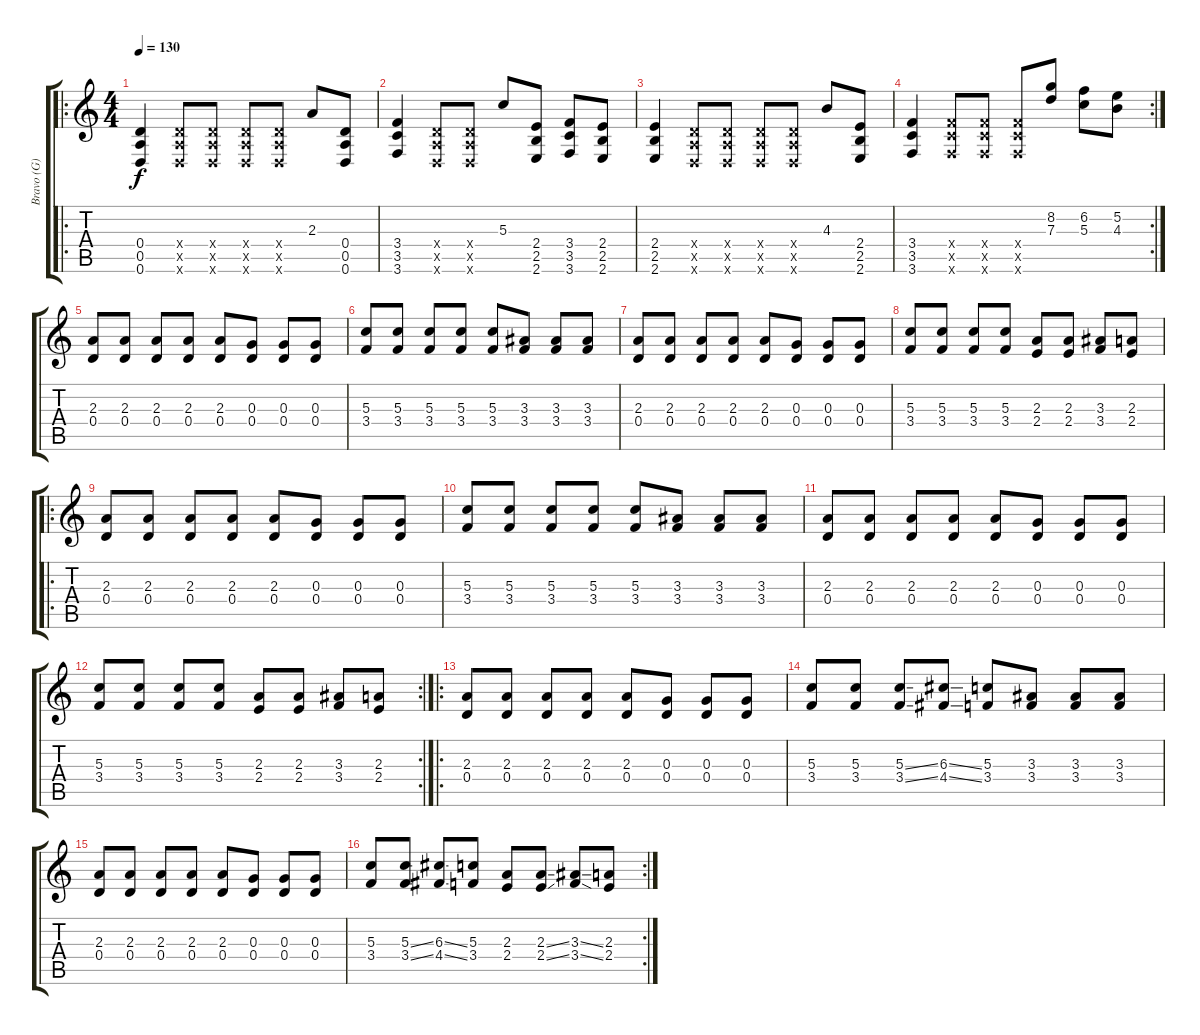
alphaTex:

\track ("Bravo (G)" "Bravo (G)") {instrument distortionguitar}
\staff {score tabs}
\tuning (E4 B3 G3 D3 A2 D2) {hide}
\ro
\ts (4 4)
\tempo 130
\clef g2
\ks c
(0.4 0.5 0.6).4{dy f instrument distortionguitar} (0.4{x} 0.5{x} 0.6{x}).8 (0.4{x} 0.5{x} 0.6{x}).8 (0.4{x} 0.5{x} 0.6{x}).8 (0.4{x} 0.5{x} 0.6{x}).8 2.3.8 (0.4 0.5 0.6).8 |
(3.4 3.5 3.6).4 (0.4{x} 0.5{x} 0.6{x}).8 (0.4{x} 0.5{x} 0.6{x}).8 5.3.8 (2.4 2.5 2.6).8 (3.4 3.5 3.6).8 (2.4 2.5 2.6).8 |
(2.4 2.5 2.6).4 (0.4{x} 0.5{x} 0.6{x}).8 (0.4{x} 0.5{x} 0.6{x}).8 (0.4{x} 0.5{x} 0.6{x}).8 (0.4{x} 0.5{x} 0.6{x}).8 4.3.8 (2.4 2.5 2.6).8 |
\rc 2
(3.4 3.5 3.6).4 (3.4{x} 3.5{x} 3.6{x}).8 (3.4{x} 3.5{x} 3.6{x}).8 (3.4{x} 3.5{x} 3.6{x}).8 (8.2 7.3).8 (6.2 5.3).8 (5.2 4.3).8 |
(2.3 0.4).8 (2.3 0.4).8 (2.3 0.4).8 (2.3 0.4).8 (2.3 0.4).8 (0.3 0.4).8 (0.3 0.4).8 (0.3 0.4).8 |
(5.3 3.4).8 (5.3 3.4).8 (5.3 3.4).8 (5.3 3.4).8 (5.3 3.4).8 (3.3 3.4).8 (3.3 3.4).8 (3.3 3.4).8 |
(2.3 0.4).8 (2.3 0.4).8 (2.3 0.4).8 (2.3 0.4).8 (2.3 0.4).8 (0.3 0.4).8 (0.3 0.4).8 (0.3 0.4).8 |
(5.3 3.4).8 (5.3 3.4).8 (5.3 3.4).8 (5.3 3.4).8 (2.3 2.4).8 (2.3 2.4).8 (3.3 3.4).8 (2.3 2.4).8 |
\ro
(2.3 0.4).8 (2.3 0.4).8 (2.3 0.4).8 (2.3 0.4).8 (2.3 0.4).8 (0.3 0.4).8 (0.3 0.4).8 (0.3 0.4).8 |
(5.3 3.4).8 (5.3 3.4).8 (5.3 3.4).8 (5.3 3.4).8 (5.3 3.4).8 (3.3 3.4).8 (3.3 3.4).8 (3.3 3.4).8 |
(2.3 0.4).8 (2.3 0.4).8 (2.3 0.4).8 (2.3 0.4).8 (2.3 0.4).8 (0.3 0.4).8 (0.3 0.4).8 (0.3 0.4).8 |
\rc 2
(5.3 3.4).8 (5.3 3.4).8 (5.3 3.4).8 (5.3 3.4).8 (2.3 2.4).8 (2.3 2.4).8 (3.3 3.4).8 (2.3 2.4).8 |
\ro
(2.3 0.4).8 (2.3 0.4).8 (2.3 0.4).8 (2.3 0.4).8 (2.3 0.4).8 (0.3 0.4).8 (0.3 0.4).8 (0.3 0.4).8 |
(5.3 3.4).8 (5.3 3.4).8 (5.3{ss} 3.4{ss}).8 (6.3{ss} 4.4{ss}).8 (5.3 3.4).8 (3.3 3.4).8 (3.3 3.4).8 (3.3 3.4).8 |
(2.3 0.4).8 (2.3 0.4).8 (2.3 0.4).8 (2.3 0.4).8 (2.3 0.4).8 (0.3 0.4).8 (0.3 0.4).8 (0.3 0.4).8 |
\rc 2
(5.3 3.4).8 (5.3{ss} 3.4{ss}).8 (6.3{ss} 4.4{ss}).8 (5.3 3.4).8 (2.3 2.4).8 (2.3{ss} 2.4{ss}).8 (3.3{ss} 3.4{ss}).8 (2.3 2.4).8
